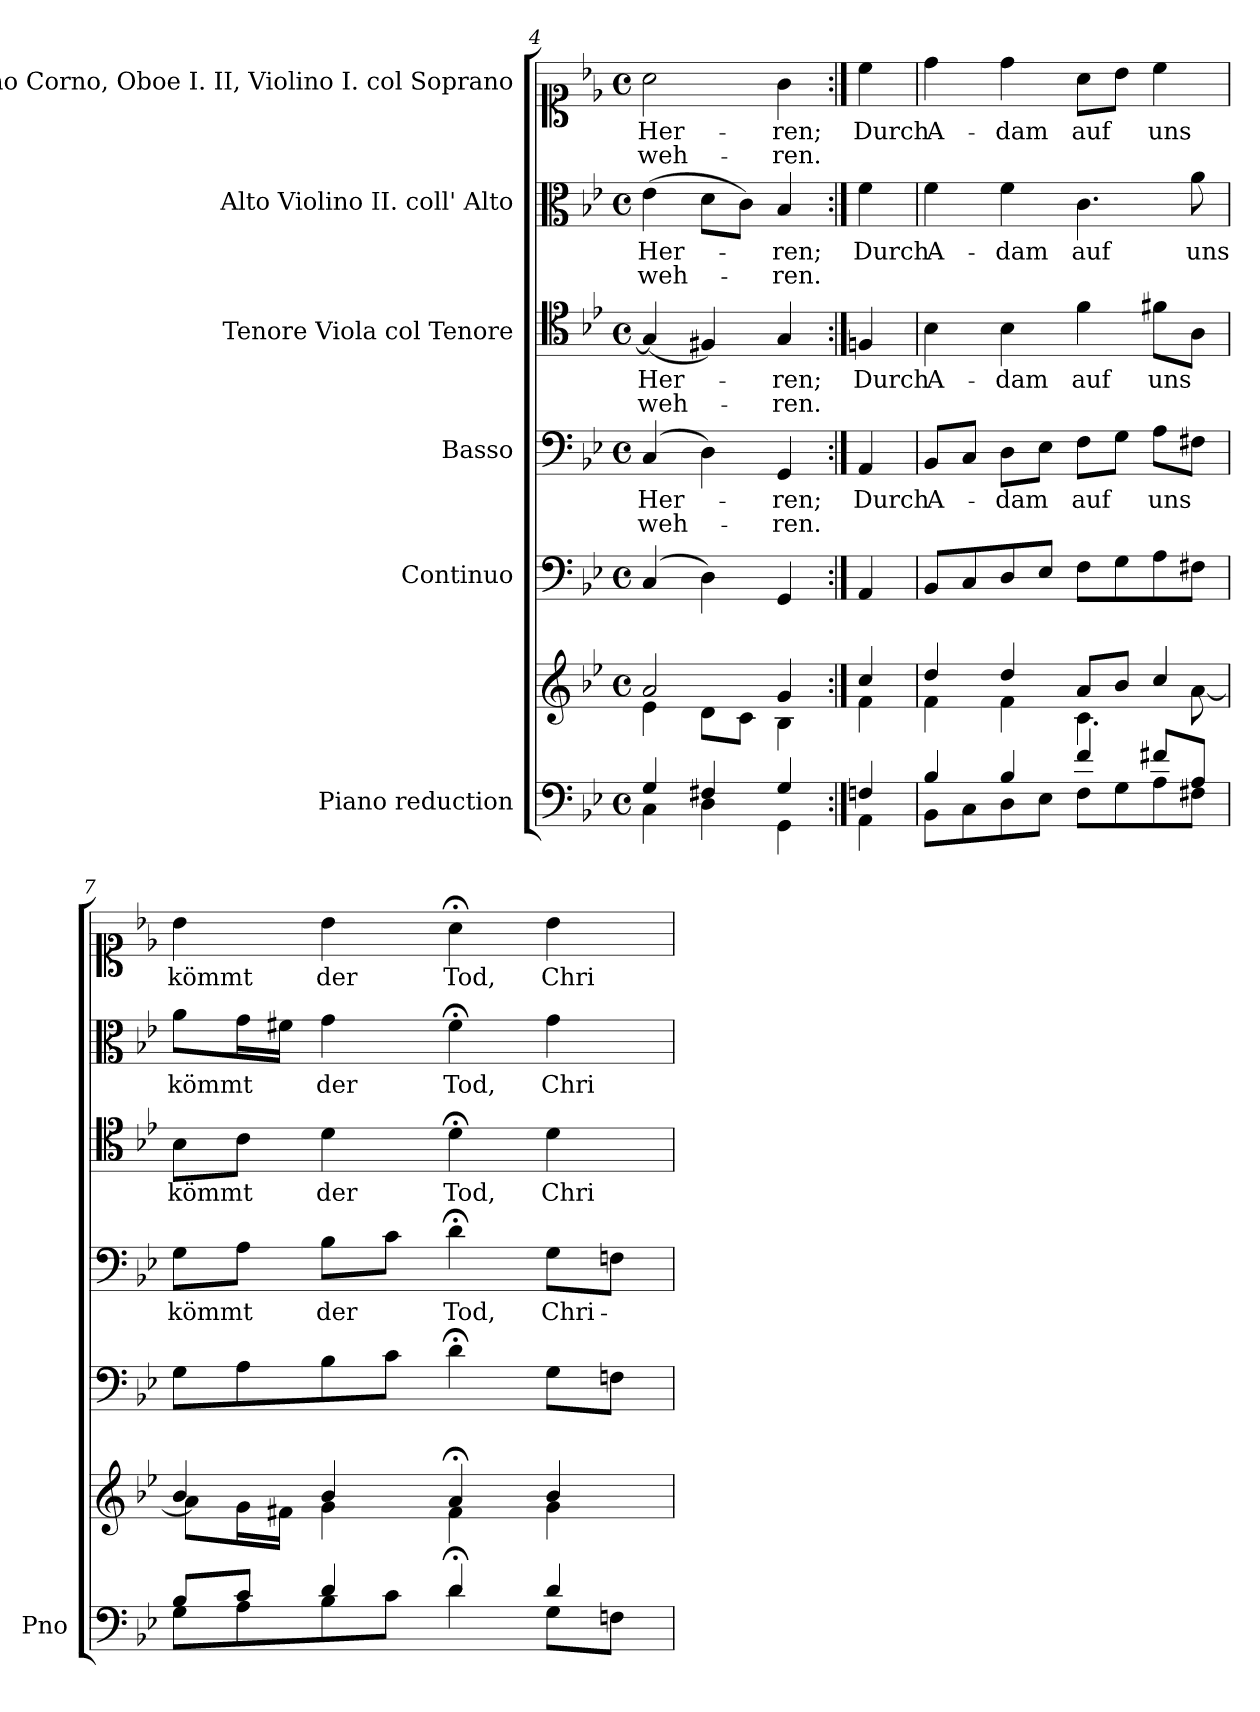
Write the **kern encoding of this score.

**kern	**kern	**kern	**kern	**text	**text	**kern	**text	**text	**kern	**text	**text	**kern	**text	**text
*part6	*part6	*part5	*part4	*part4	*part4	*part3	*part3	*part3	*part2	*part2	*part2	*part1	*part1	*part1
*staff7	*staff6	*staff5	*staff4	*staff4	*staff4	*staff3	*staff3	*staff3	*staff2	*staff2	*staff2	*staff1	*staff1	*staff1
*I"Piano reduction	*	*I"Continuo	*I"Basso	*	*	*I"Tenore Viola col Tenore	*	*	*I"Alto Violino II. coll' Alto	*	*	*I"Soprano Corno, Oboe I. II, Violino I. col Soprano	*	*
*I'Pno	*	*	*	*	*	*	*	*	*	*	*	*	*	*
!!LO:LB:g=z
*clefF4	*clefG2	*clefF4	*clefF4	*	*	*clefC4	*	*	*clefC3	*	*	*clefC1	*	*
*k[b-e-]	*k[b-e-]	*k[b-e-]	*k[b-e-]	*	*	*k[b-e-]	*	*	*k[b-e-]	*	*	*k[b-e-]	*	*
*M4/4	*M4/4	*M4/4	*M4/4	*	*	*M4/4	*	*	*M4/4	*	*	*M4/4	*	*
*met(c)	*met(c)	*met(c)	*met(c)	*	*	*met(c)	*	*	*met(c)	*	*	*met(c)	*	*
=4	=4	=4	=4	=4	=4	=4	=4	=4	=4	=4	=4	=4	=4	=4
*^	*^	*	*	*	*	*	*	*	*	*	*	*	*	*
!	!	!	!	!	!	!LO:LY:b	!LO:LY:b	!	!LO:LY:b	!LO:LY:b	!	!LO:LY:b	!LO:LY:b	!	!LO:LY:b	!LO:LY:b
4G/	4C\	2a/	4e-\	(4C/	(4C/	Her-	weh-	(4G/]	Her-	weh-	(4e-\	Her-	weh-	2a\	Her-	weh-
4F#X/	4D\	.	8d\L	4D\)	4D\)	.	.	4F#X/)	.	.	8d\L	.	.	.	.	.
.	.	.	8c\J	.	.	.	.	.	.	.	8c\J)	.	.	.	.	.
!	!	!	!	!	!	!LO:LY:b	!LO:LY:b	!	!LO:LY:b	!LO:LY:b	!	!LO:LY:b	!LO:LY:b	!	!LO:LY:b	!LO:LY:b
4G/	4GG\	4g/	4B-\	4GG/	4GG/	-ren;	-ren.	4G/	-ren;	-ren.	4B-/	-ren;	-ren.	4g\	-ren;	-ren.
=5:|!	=5:|!	=5:|!	=5:|!	=5:|!	=5:|!	=5:|!	=5:|!	=5:|!	=5:|!	=5:|!	=5:|!	=5:|!	=5:|!	=5:|!	=5:|!	=5:|!
!	!	!	!	!	!	!LO:LY:b	!	!	!LO:LY:b	!	!	!LO:LY:b	!	!	!LO:LY:b	!
4Fn/	4AA\	4cc/	4f\	4AA/	4AA/	Durch	.	4Fn/	Durch	.	4f\	Durch	.	4cc\	Durch	.
=6	=6	=6	=6	=6	=6	=6	=6	=6	=6	=6	=6	=6	=6	=6	=6	=6
!	!	!	!	!	!	!LO:LY:b	!	!	!LO:LY:b	!	!	!LO:LY:b	!	!	!LO:LY:b	!
4B-/	8BB-\L	4dd/	4f\	8BB-/L	8BB-/L	A-	.	4B-\	A-	.	4f\	A-	.	4dd\	A-	.
.	8C\	.	.	8C/	8C/J	.	.	.	.	.	.	.	.	.	.	.
!	!	!	!	!	!	!LO:LY:b	!	!	!LO:LY:b	!	!	!LO:LY:b	!	!	!LO:LY:b	!
4B-/	8D\	4dd/	4f\	8D/	8D\L	-dam	.	4B-\	-dam	.	4f\	-dam	.	4dd\	-dam	.
.	8E-\J	.	.	8E-/J	8E-\J	.	.	.	.	.	.	.	.	.	.	.
!	!	!	!	!	!	!LO:LY:b	!	!	!LO:LY:b	!	!	!LO:LY:b	!	!	!LO:LY:b	!
4f/	8F\L	8a/L	4.c\	8F\L	8F\L	auf	.	4f\	auf	.	4.c\	auf	.	8a\L	auf	.
.	8G\	8b-/J	.	8G\	8G\J	.	.	.	.	.	.	.	.	8b-\J	.	.
!	!	!	!	!	!	!LO:LY:b	!	!	!LO:LY:b	!	!	!	!	!	!LO:LY:b	!
8f#X/L	8A\	4cc/	.	8A\	8A\L	uns	.	8f#X\L	uns	.	.	.	.	4cc\	uns	.
!	!	!	!	!	!	!	!	!	!	!	!	!LO:LY:b	!	!	!	!
8A/J	8F#X\J	.	[8a\	8F#X\J	8F#X\J	.	.	8A\J	.	.	8a\	uns	.	.	.	.
=7	=7	=7	=7	=7	=7	=7	=7	=7	=7	=7	=7	=7	=7	=7	=7	=7
!	!	!	!	!	!	!LO:LY:b	!	!	!LO:LY:b	!	!	!LO:LY:b	!	!	!LO:LY:b	!
8B-/L	8G\L	4b-/	8a\L]	8G\L	8G\L	kömmt	.	8B-\L	kömmt	.	8a\L	kömmt	.	4b-\	kömmt	.
8c/J	8A\	.	16g\L	8A\	8A\J	.	.	8c\J	.	.	16g\L	.	.	.	.	.
.	.	.	16f#X\JJ	.	.	.	.	.	.	.	16f#X\JJ	.	.	.	.	.
!	!	!	!	!	!	!LO:LY:b	!	!	!LO:LY:b	!	!	!LO:LY:b	!	!	!LO:LY:b	!
4d/	8B-\	4b-/	4g\	8B-\	8B-\L	der	.	4d\	der	.	4g\	der	.	4b-\	der	.
.	8c\J	.	.	8c\J	8c\J	.	.	.	.	.	.	.	.	.	.	.
!	!	!	!	!	!	!LO:LY:b	!	!	!LO:LY:b	!	!	!LO:LY:b	!	!	!LO:LY:b	!
4d;/	4d\	4a;</	4f#\	4d;<\	4d;<\	Tod,	.	4d;<\	Tod,	.	4f#;<\	Tod,	.	4a;<\	Tod,	.
!	!	!	!	!	!	!LO:LY:b	!	!	!LO:LY:b	!	!	!LO:LY:b	!	!	!LO:LY:b	!
4d/	8G\L	4b-/	4g\	8G\L	8G\L	Chri-	.	4d\	Chri-	.	4g\	Chri-	.	4b-\	Chri-	.
.	8Fn\J	.	.	8Fn\J	8Fn\J	.	.	.	.	.	.	.	.	.	.	.
*v	*v	*	*	*	*	*	*	*	*	*	*	*	*	*	*	*
*	*v	*v	*	*	*	*	*	*	*	*	*	*	*	*	*
=	=	=	=	=	=	=	=	=	=	=	=	=	=	=
*-	*-	*-	*-	*-	*-	*-	*-	*-	*-	*-	*-	*-	*-	*-
